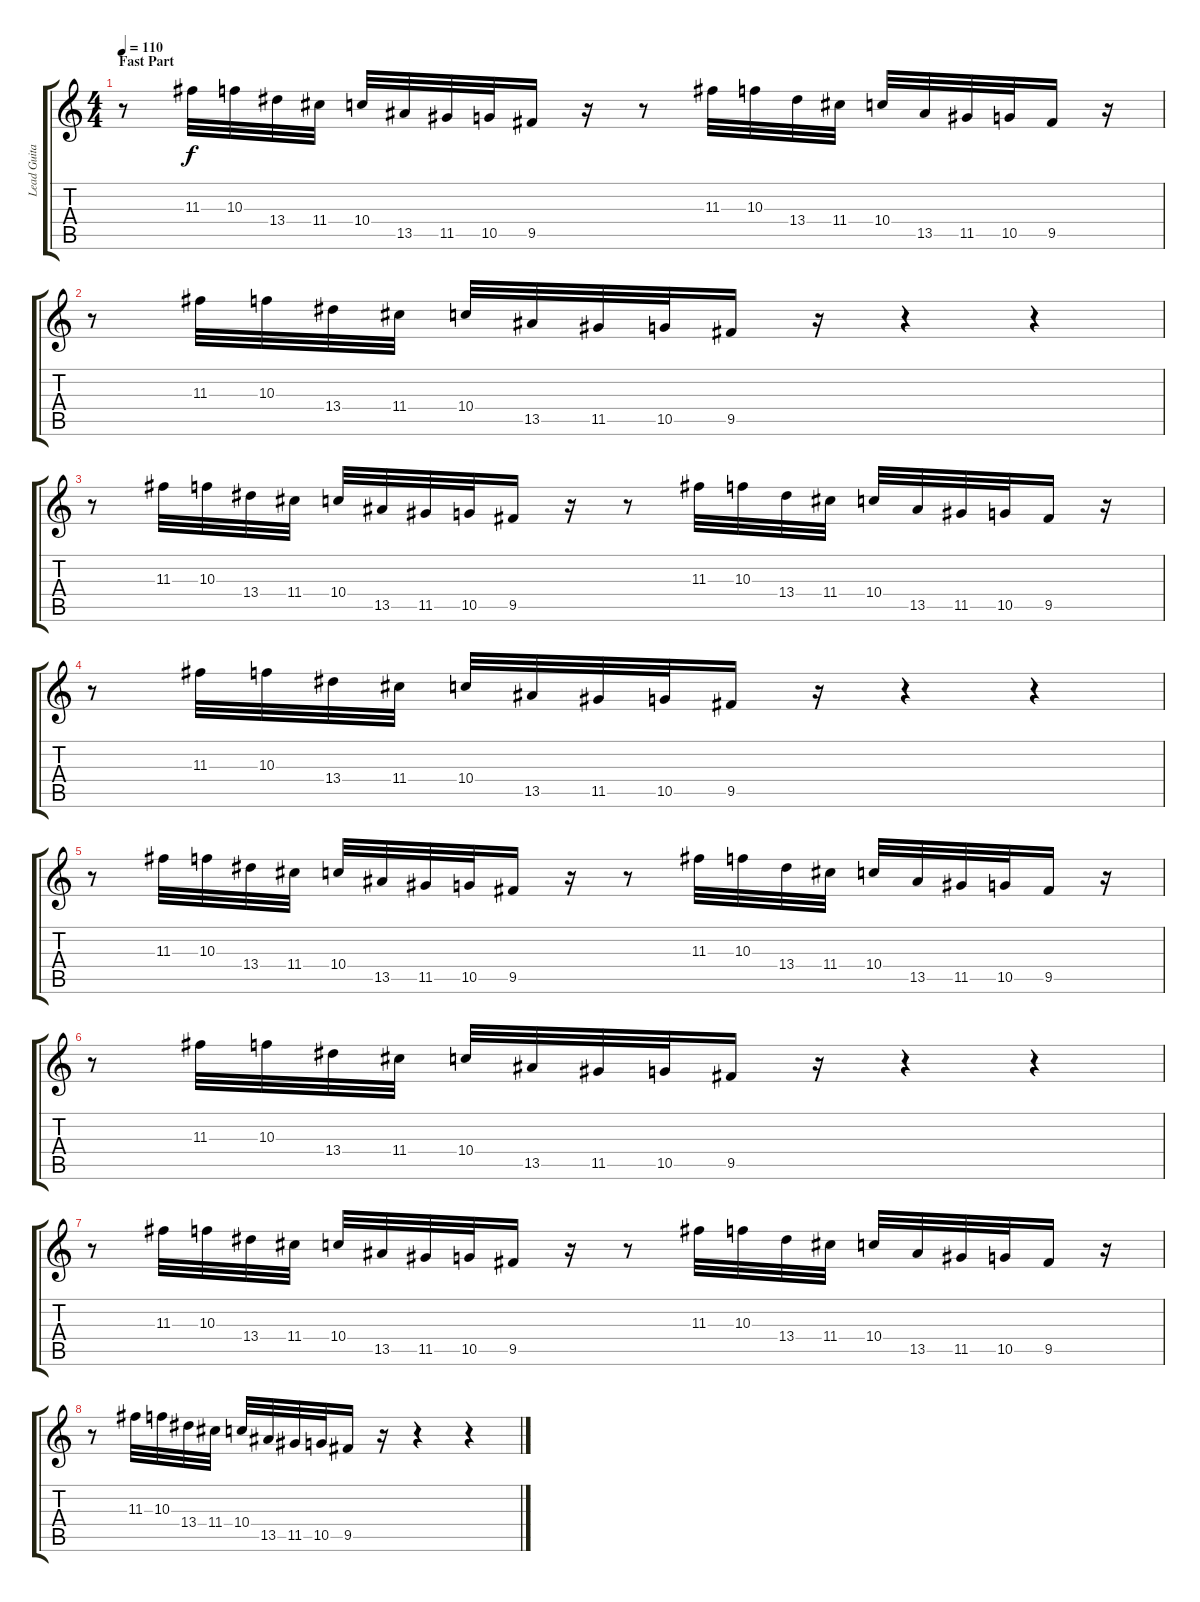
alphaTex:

\track ("Lead Guitar" "Lead Guita") {instrument distortionguitar}
\staff {score tabs}
\tuning (E4 B3 G3 D3 A2 E2) {hide}
\ts (4 4)
\section ("" "Fast Part")
\tempo 110
\clef g2
\ks c
r.8{dy mp} 11.3.32{dy f} 10.3.32 13.4.32 11.4.32 10.4.32 13.5.32 11.5.32 10.5.32 9.5.16 r.16 r.8 11.3.32 10.3.32 13.4.32 11.4.32 10.4.32 13.5.32 11.5.32 10.5.32 9.5.16 r.16 |
r.8 11.3.32 10.3.32 13.4.32 11.4.32 10.4.32 13.5.32 11.5.32 10.5.32 9.5.16 r.16 r.4 r.4 |
r.8 11.3.32 10.3.32 13.4.32 11.4.32 10.4.32 13.5.32 11.5.32 10.5.32 9.5.16 r.16 r.8 11.3.32 10.3.32 13.4.32 11.4.32 10.4.32 13.5.32 11.5.32 10.5.32 9.5.16 r.16 |
r.8 11.3.32 10.3.32 13.4.32 11.4.32 10.4.32 13.5.32 11.5.32 10.5.32 9.5.16 r.16 r.4 r.4 |
r.8 11.3.32 10.3.32 13.4.32 11.4.32 10.4.32 13.5.32 11.5.32 10.5.32 9.5.16 r.16 r.8 11.3.32 10.3.32 13.4.32 11.4.32 10.4.32 13.5.32 11.5.32 10.5.32 9.5.16 r.16 |
r.8 11.3.32 10.3.32 13.4.32 11.4.32 10.4.32 13.5.32 11.5.32 10.5.32 9.5.16 r.16 r.4 r.4 |
r.8 11.3.32 10.3.32 13.4.32 11.4.32 10.4.32 13.5.32 11.5.32 10.5.32 9.5.16 r.16 r.8 11.3.32 10.3.32 13.4.32 11.4.32 10.4.32 13.5.32 11.5.32 10.5.32 9.5.16 r.16 |
r.8 11.3.32 10.3.32 13.4.32 11.4.32 10.4.32 13.5.32 11.5.32 10.5.32 9.5.16 r.16 r.4 r.4
